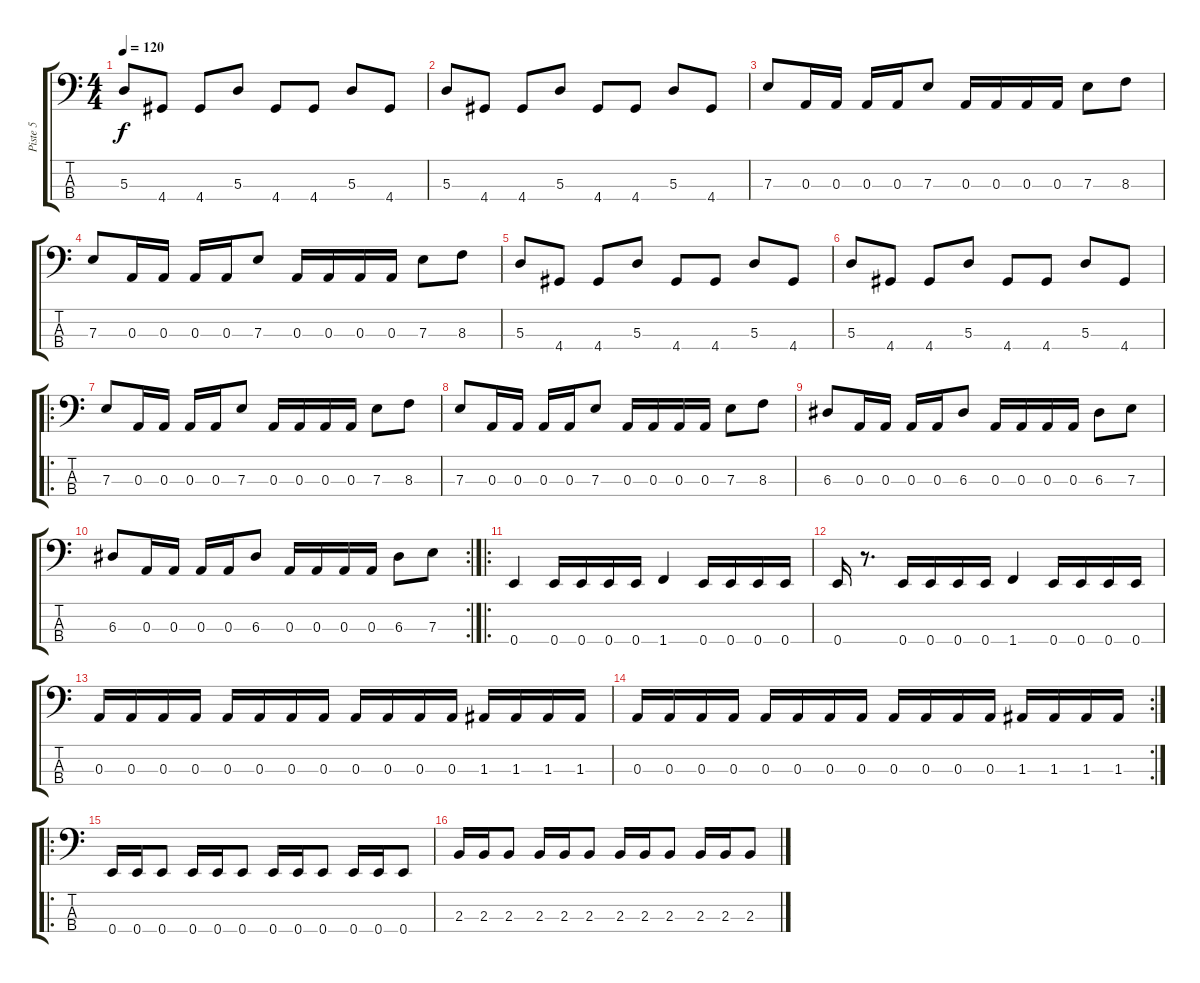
\track ("Piste 5" "Piste 5") {instrument electricbasspick}
\staff {score tabs}
\tuning (G2 D2 A1 E1) {hide}
\ts (4 4)
\tempo 120
\clef f4
\ks c
5.3.8{dy f instrument electricbasspick} 4.4.8 4.4.8 5.3.8 4.4.8 4.4.8 5.3.8 4.4.8 |
5.3.8 4.4.8 4.4.8 5.3.8 4.4.8 4.4.8 5.3.8 4.4.8 |
7.3.8 0.3.16 0.3.16 0.3.16 0.3.16 7.3.8 0.3.16 0.3.16 0.3.16 0.3.16 7.3.8 8.3.8 |
7.3.8 0.3.16 0.3.16 0.3.16 0.3.16 7.3.8 0.3.16 0.3.16 0.3.16 0.3.16 7.3.8 8.3.8 |
5.3.8 4.4.8 4.4.8 5.3.8 4.4.8 4.4.8 5.3.8 4.4.8 |
5.3.8 4.4.8 4.4.8 5.3.8 4.4.8 4.4.8 5.3.8 4.4.8 |
\ro
7.3.8 0.3.16 0.3.16 0.3.16 0.3.16 7.3.8 0.3.16 0.3.16 0.3.16 0.3.16 7.3.8 8.3.8 |
7.3.8 0.3.16 0.3.16 0.3.16 0.3.16 7.3.8 0.3.16 0.3.16 0.3.16 0.3.16 7.3.8 8.3.8 |
6.3.8 0.3.16 0.3.16 0.3.16 0.3.16 6.3.8 0.3.16 0.3.16 0.3.16 0.3.16 6.3.8 7.3.8 |
\rc 2
6.3.8 0.3.16 0.3.16 0.3.16 0.3.16 6.3.8 0.3.16 0.3.16 0.3.16 0.3.16 6.3.8 7.3.8 |
\ro
0.4.4 0.4.16 0.4.16 0.4.16 0.4.16 1.4.4 0.4.16 0.4.16 0.4.16 0.4.16 |
0.4.16 r.8{d} 0.4.16 0.4.16 0.4.16 0.4.16 1.4.4 0.4.16 0.4.16 0.4.16 0.4.16 |
0.3.16 0.3.16 0.3.16 0.3.16 0.3.16 0.3.16 0.3.16 0.3.16 0.3.16 0.3.16 0.3.16 0.3.16 1.3.16 1.3.16 1.3.16 1.3.16 |
\rc 2
0.3.16 0.3.16 0.3.16 0.3.16 0.3.16 0.3.16 0.3.16 0.3.16 0.3.16 0.3.16 0.3.16 0.3.16 1.3.16 1.3.16 1.3.16 1.3.16 |
\ro
0.4.16 0.4.16 0.4.8 0.4.16 0.4.16 0.4.8 0.4.16 0.4.16 0.4.8 0.4.16 0.4.16 0.4.8 |
2.3.16 2.3.16 2.3.8 2.3.16 2.3.16 2.3.8 2.3.16 2.3.16 2.3.8 2.3.16 2.3.16 2.3.8
